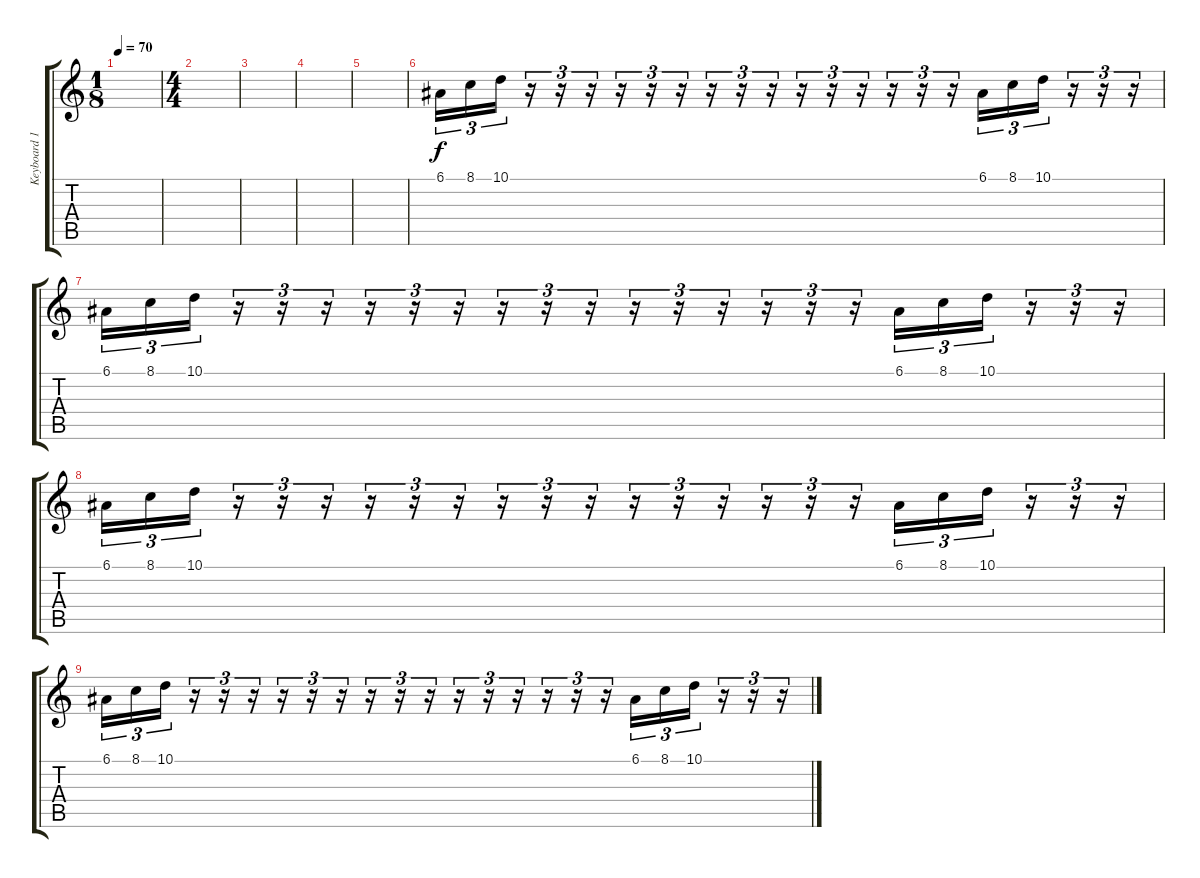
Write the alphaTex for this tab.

\track ("Keyboard 1" "Keyboard 1") {instrument lead1square}
\staff {score tabs}
\tuning (E4 B3 G3 D3 A2 E2) {hide}
\ts (1 8)
\tempo 70
\clef g2
\ks c
|
\ts (4 4)
|
|
|
|
6.1.16{tu (3 2)} 8.1.16{tu (3 2)} 10.1.16{tu (3 2)} r.16{tu (3 2)} r.16{tu (3 2)} r.16{tu (3 2)} r.16{tu (3 2)} r.16{tu (3 2)} r.16{tu (3 2)} r.16{tu (3 2)} r.16{tu (3 2)} r.16{tu (3 2)} r.16{tu (3 2)} r.16{tu (3 2)} r.16{tu (3 2)} r.16{tu (3 2)} r.16{tu (3 2)} r.16{tu (3 2)} 6.1.16{tu (3 2)} 8.1.16{tu (3 2)} 10.1.16{tu (3 2)} r.16{tu (3 2)} r.16{tu (3 2)} r.16{tu (3 2)} |
6.1.16{tu (3 2)} 8.1.16{tu (3 2)} 10.1.16{tu (3 2)} r.16{tu (3 2)} r.16{tu (3 2)} r.16{tu (3 2)} r.16{tu (3 2)} r.16{tu (3 2)} r.16{tu (3 2)} r.16{tu (3 2)} r.16{tu (3 2)} r.16{tu (3 2)} r.16{tu (3 2)} r.16{tu (3 2)} r.16{tu (3 2)} r.16{tu (3 2)} r.16{tu (3 2)} r.16{tu (3 2)} 6.1.16{tu (3 2)} 8.1.16{tu (3 2)} 10.1.16{tu (3 2)} r.16{tu (3 2)} r.16{tu (3 2)} r.16{tu (3 2)} |
6.1.16{tu (3 2)} 8.1.16{tu (3 2)} 10.1.16{tu (3 2)} r.16{tu (3 2)} r.16{tu (3 2)} r.16{tu (3 2)} r.16{tu (3 2)} r.16{tu (3 2)} r.16{tu (3 2)} r.16{tu (3 2)} r.16{tu (3 2)} r.16{tu (3 2)} r.16{tu (3 2)} r.16{tu (3 2)} r.16{tu (3 2)} r.16{tu (3 2)} r.16{tu (3 2)} r.16{tu (3 2)} 6.1.16{tu (3 2)} 8.1.16{tu (3 2)} 10.1.16{tu (3 2)} r.16{tu (3 2)} r.16{tu (3 2)} r.16{tu (3 2)} |
6.1.16{tu (3 2)} 8.1.16{tu (3 2)} 10.1.16{tu (3 2)} r.16{tu (3 2)} r.16{tu (3 2)} r.16{tu (3 2)} r.16{tu (3 2)} r.16{tu (3 2)} r.16{tu (3 2)} r.16{tu (3 2)} r.16{tu (3 2)} r.16{tu (3 2)} r.16{tu (3 2)} r.16{tu (3 2)} r.16{tu (3 2)} r.16{tu (3 2)} r.16{tu (3 2)} r.16{tu (3 2)} 6.1.16{tu (3 2)} 8.1.16{tu (3 2)} 10.1.16{tu (3 2)} r.16{tu (3 2)} r.16{tu (3 2)} r.16{tu (3 2)}
